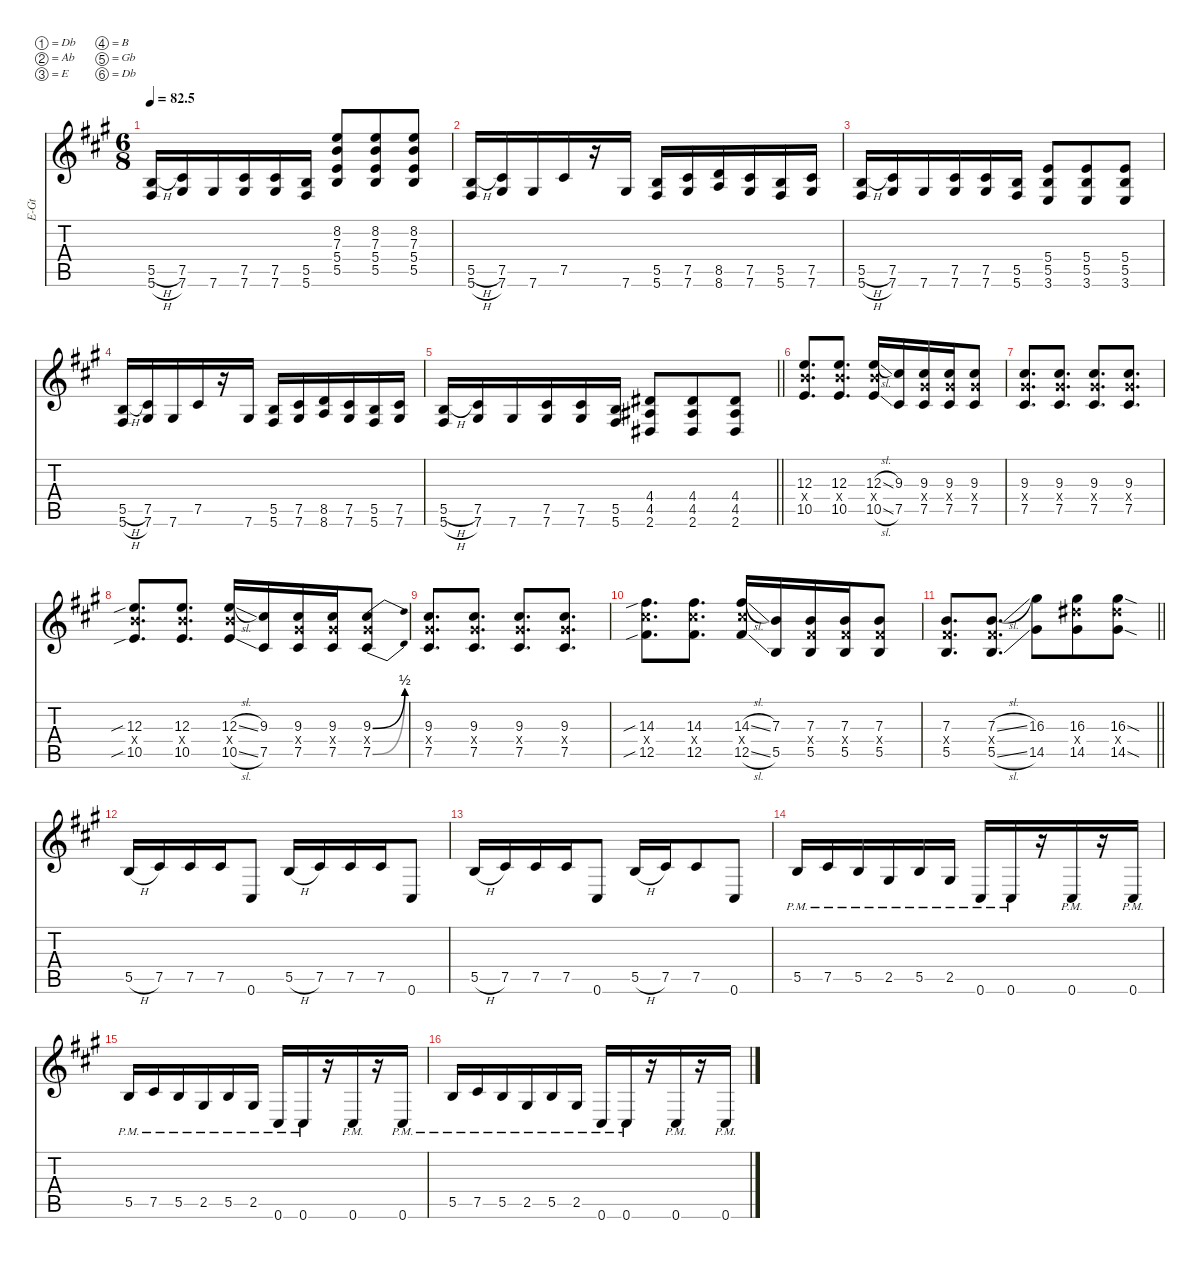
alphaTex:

\defaultSystemsLayout 4
\hideDynamics
\bracketExtendMode nobrackets
\otherSystemsTrackNameOrientation horizontal
\track ("Guitar2" "E-Gt") {defaultSystemsLayout 4 instrument overdrivenguitar}
\staff {score tabs}
\tuning (Db4 Ab3 E3 B2 Gb2 Db2)
\ts (6 8)
\tempo
82.5
\accidentals auto
\clef g2
\ottava regular
\simile none
\ks a
(5.6{h acc #} 5.5{h acc forcenatural}).16{dy f beam Up} (7.5{acc #} 7.6{acc #}).16{beam Up} 7.6{acc #}.16{beam Up} (7.6{acc #} 7.5{acc #}).16{beam Up} (7.6{acc #} 7.5{acc #}).16{beam Up} (5.5{acc forcenatural} 5.6{acc #}).16{beam Up} (5.4{acc forcenatural} 5.5{acc forcenatural} 8.2{acc forcenatural} 7.3{acc forcenatural}).8{beam Up} (5.4{acc forcenatural} 5.5{acc forcenatural} 8.2{acc forcenatural} 7.3{acc forcenatural}).8{beam Up} (5.4{acc forcenatural} 5.5{acc forcenatural} 8.2{acc forcenatural} 7.3{acc forcenatural}).8{beam Up} |
(5.6{h acc #} 5.5{h acc forcenatural}).16{beam Up} (7.5{acc #} 7.6{acc #}).16{beam Up} 7.6{acc #}.16{beam Up} 7.5{acc #}.16{beam Up} r.16{beam Up} 7.6{acc #}.16{beam Up} (5.6{acc #} 5.5{acc forcenatural}).16{beam Up} (7.6{acc #} 7.5{acc #}).16{beam Up} (8.5{acc forcenatural} 8.6{acc forcenatural}).16{beam Up} (7.6{acc #} 7.5{acc #}).16{beam Up} (5.6{acc #} 5.5{acc forcenatural}).16{beam Up} (7.5{acc #} 7.6{acc #}).16{beam Up} |
(5.6{h acc #} 5.5{h acc forcenatural}).16{beam Up} (7.5{acc #} 7.6{acc #}).16{beam Up} 7.6{acc #}.16{beam Up} (7.6{acc #} 7.5{acc #}).16{beam Up} (7.6{acc #} 7.5{acc #}).16{beam Up} (5.5{acc forcenatural} 5.6{acc #}).16{beam Up} (5.4{acc forcenatural} 3.6{acc forcenatural} 5.5{acc forcenatural}).8{beam Up} (5.4{acc forcenatural} 5.5{acc forcenatural} 3.6{acc forcenatural}).8{beam Up} (5.4{acc forcenatural} 5.5{acc forcenatural} 3.6{acc forcenatural}).8{beam Up} |
(5.6{h acc #} 5.5{h acc forcenatural}).16{beam Up} (7.5{acc #} 7.6{acc #}).16{beam Up} 7.6{acc #}.16{beam Up} 7.5{acc #}.16{beam Up} r.16{beam Up} 7.6{acc #}.16{beam Up} (5.6{acc #} 5.5{acc forcenatural}).16{beam Up} (7.6{acc #} 7.5{acc #}).16{beam Up} (8.5{acc forcenatural} 8.6{acc forcenatural}).16{beam Up} (7.6{acc #} 7.5{acc #}).16{beam Up} (5.6{acc #} 5.5{acc forcenatural}).16{beam Up} (7.5{acc #} 7.6{acc #}).16{beam Up} |
\barLineRight lightlight
(5.6{h acc #} 5.5{h acc forcenatural}).16{beam Up} (7.5{acc #} 7.6{acc #}).16{beam Up} 7.6{acc #}.16{beam Up} (7.6{acc #} 7.5{acc #}).16{beam Up} (7.6{acc #} 7.5{acc #}).16{beam Up} (5.5{acc forcenatural} 5.6{acc #}).16{beam Up} (4.4{acc #} 2.6{acc #} 4.5{acc #}).8{beam Up} (4.4{acc #} 4.5{acc #} 2.6{acc #}).8{beam Up} (4.4{acc #} 4.5{acc #} 2.6{acc #}).8{beam Up} |
(10.5{acc forcenatural} 12.3{acc forcenatural} 12.4{x acc forcenatural}).8{d beam Up} (10.5{acc forcenatural} 12.3{acc forcenatural} 12.4{x acc forcenatural}).8{d beam Up} (10.5{sl acc forcenatural} 12.3{sl acc forcenatural} 12.4{x acc forcenatural}).16{beam Up} (7.5{acc #} 9.3{acc #}).16{beam Up} (7.5{acc #} 9.3{acc #} 9.4{x acc #}).16{beam Up} (7.5{acc #} 9.3{acc #} 9.4{x acc #}).16{beam Up} (9.3{acc #} 7.5{acc #} 9.4{x acc #}).8{beam Up} |
(9.3{acc #} 7.5{acc #} 9.4{x acc #}).8{d beam Up} (9.3{acc #} 7.5{acc #} 9.4{x acc #}).8{d beam Up} (9.3{acc #} 7.5{acc #} 9.4{x acc #}).8{d beam Up} (9.3{acc #} 7.5{acc #} 9.4{x acc #}).8{d beam Up} |
(10.5{sib acc forcenatural} 12.3{sib acc forcenatural} 12.4{x acc forcenatural}).8{d beam Up} (10.5{acc forcenatural} 12.3{acc forcenatural} 12.4{x acc forcenatural}).8{d beam Up} (10.5{sl acc forcenatural} 12.3{sl acc forcenatural} 12.4{x acc forcenatural}).16{beam Up} (7.5{acc #} 9.3{acc #}).16{beam Up} (7.5{acc #} 9.3{acc #} 9.4{x acc #}).16{beam Up} (7.5{acc #} 9.3{acc #} 9.4{x acc #}).16{beam Up} (9.3{be (bend 18.599999999999998 0 60 2) acc #} 7.5{be (bend 18.599999999999998 0 60 2) acc #} 9.4{x acc #}).8{beam Up} |
(9.3{acc #} 7.5{acc #} 9.4{x acc #}).8{d beam Up} (9.3{acc #} 7.5{acc #} 9.4{x acc #}).8{d beam Up} (9.3{acc #} 7.5{acc #} 9.4{x acc #}).8{d beam Up} (9.3{acc #} 7.5{acc #} 9.4{x acc #}).8{d beam Up} |
(12.5{sib acc #} 14.3{sib acc #} 14.4{x acc #}).8{d beam Down} (12.5{acc #} 14.3{acc #} 14.4{x acc #}).8{d beam Down} (12.5{sl acc #} 14.3{sl acc #} 14.4{x acc #}).16{beam Up} (5.5{acc forcenatural} 7.3{acc forcenatural}).16{beam Up} (5.5{acc forcenatural} 7.3{acc forcenatural} 7.4{x acc #}).16{beam Up} (5.5{acc forcenatural} 7.3{acc forcenatural} 7.4{x acc #}).16{beam Up} (5.5{acc forcenatural} 7.3{acc forcenatural} 7.4{x acc #}).8{beam Up} |
\barLineRight lightlight
(5.5{acc forcenatural} 7.3{acc forcenatural} 7.4{x acc #}).8{d beam Up} (5.5{sl acc forcenatural} 7.4{x acc #} 7.3{sl acc forcenatural}).8{d beam Up} (14.5{acc #} 16.3{acc #}).8{beam Down} (16.3{acc #} 16.4{x acc #} 14.5{acc #}).8{beam Down} (14.5{sod acc #} 16.3{sod acc #} 16.4{x acc #}).8{beam Down} |
5.5{h acc forcenatural}.16{beam Up} 7.5{acc #}.16{beam Up} 7.5{acc #}.16{beam Up} 7.5{acc #}.16{beam Up} 0.6{acc #}.8{beam Up} 5.5{h acc forcenatural}.16{beam Up} 7.5{acc #}.16{beam Up} 7.5{acc #}.16{beam Up} 7.5{acc #}.16{beam Up} 0.6{acc #}.8{beam Up} |
5.5{h acc forcenatural}.16{beam Up} 7.5{acc #}.16{beam Up} 7.5{acc #}.16{beam Up} 7.5{acc #}.16{beam Up} 0.6{acc #}.8{beam Up} 5.5{h acc forcenatural}.16{beam Up} 7.5{acc #}.16{beam Up} 7.5{acc #}.8{beam Up} 0.6{acc #}.8{beam Up} |
5.5{pm acc forcenatural}.16{beam Up} 7.5{pm acc #}.16{beam Up} 5.5{pm acc forcenatural}.16{beam Up} 2.5{pm acc #}.16{beam Up} 5.5{pm acc forcenatural}.16{beam Up} 2.5{pm acc #}.16{beam Up} 0.6{pm acc #}.16{beam Up} 0.6{pm acc #}.16{beam Up} r.16{beam Up} 0.6{pm acc #}.16{beam Up} r.16{beam Up} 0.6{pm acc #}.16{beam Up} |
5.5{pm acc forcenatural}.16{beam Up} 7.5{pm acc #}.16{beam Up} 5.5{pm acc forcenatural}.16{beam Up} 2.5{pm acc #}.16{beam Up} 5.5{pm acc forcenatural}.16{beam Up} 2.5{pm acc #}.16{beam Up} 0.6{pm acc #}.16{beam Up} 0.6{pm acc #}.16{beam Up} r.16{beam Up} 0.6{pm acc #}.16{beam Up} r.16{beam Up} 0.6{pm acc #}.16{beam Up} |
5.5{pm acc forcenatural}.16{beam Up} 7.5{pm acc #}.16{beam Up} 5.5{pm acc forcenatural}.16{beam Up} 2.5{pm acc #}.16{beam Up} 5.5{pm acc forcenatural}.16{beam Up} 2.5{pm acc #}.16{beam Up} 0.6{pm acc #}.16{beam Up} 0.6{pm acc #}.16{beam Up} r.16{beam Up} 0.6{pm acc #}.16{beam Up} r.16{beam Up} 0.6{pm acc #}.16{beam Up}
